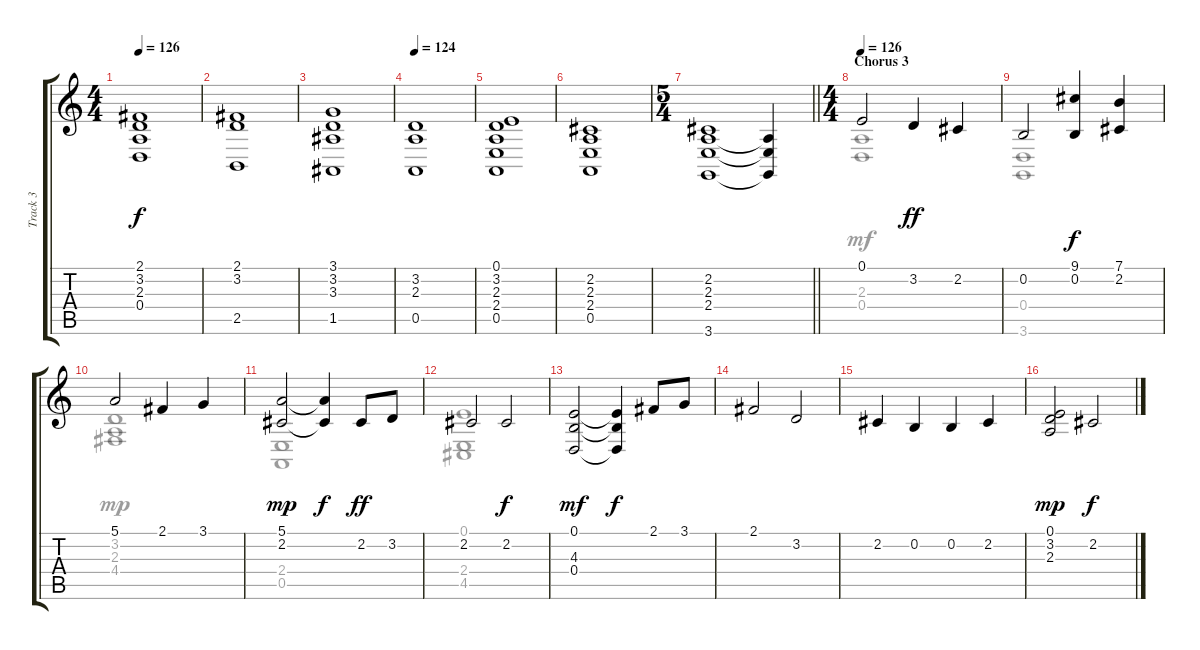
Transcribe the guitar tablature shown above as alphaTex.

\track ("Track 3" "Track 3") {instrument synthstrings2}
\staff {score tabs}
\tuning (E4 B3 G3 D3 A2 E2) {hide}
\voice
\ts (4 4)
\tempo 126
\clef g2
\ks c
(2.1 3.2 2.3 0.4).1{dy f} |
(2.1 3.2 2.5).1 |
(3.1 3.2 3.3 1.5).1 |
\tempo 124
(3.2 2.3 0.5).1 |
(0.1 3.2 2.3 2.4 0.5).1 |
(2.2 2.3 2.4 0.5).1 |
\ts (5 4)
\barLineRight lightlight
(2.2 2.3 2.4 3.6).1 (2.3{t} 2.4{t} 3.6{t}).4 |
\ts (4 4)
\section ("" "Chorus 3")
\tempo 126
0.1.2{volume 7 balance 10} 3.2.4{dy ff} 2.2.4 |
0.2.2 (9.1 0.2).4{dy f} (7.1 2.2).4 |
5.1.2 2.1.4 3.1.4 |
(5.1 2.2).2{dy mp balance 4} (5.1{t} 2.2{t}).4{dy f} 2.2.8{dy ff} 3.2.8 |
2.2.2 2.2.2{dy f} |
(0.1 4.3 0.4).2{dy mf} (0.1{t} 4.3{t} 0.4{t}).4{dy f} 2.1.8 3.1.8 |
2.1.2 3.2.2 |
2.2.4 0.2.4 0.2.4 2.2.4 |
(0.1 3.2 2.3).2{dy mp} 2.2.2{dy f}
\voice
\clef g2
\ottava regular
\simile none
\ks c
|
|
|
|
|
|
\barLineRight lightlight
|
(2.3 0.4).1{dy mf} |
(0.4 3.6).1 |
(3.2 2.3 4.4).1{dy mp} |
(2.4 0.5).1 |
(0.1 2.4 4.5).1 |
|
|
|
